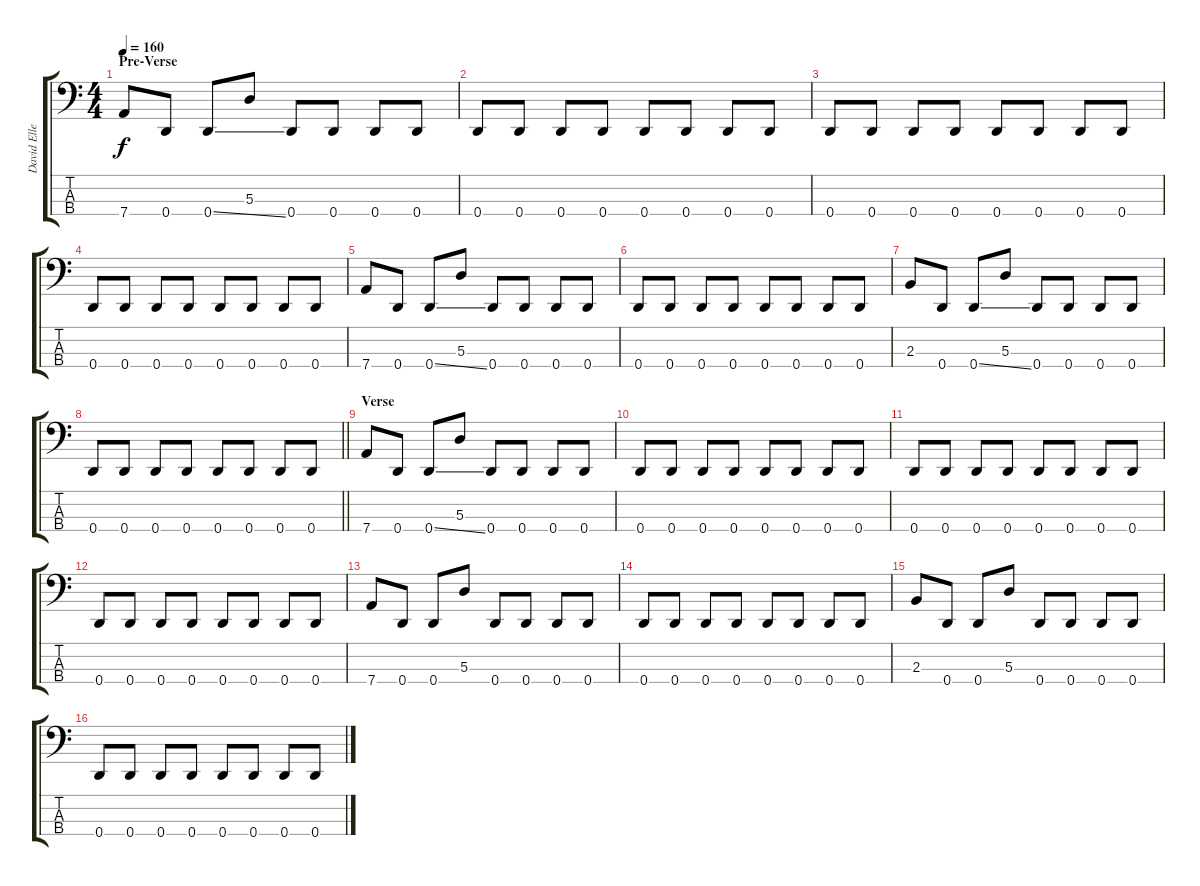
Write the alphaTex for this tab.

\track ("David Ellefson" "David Elle") {instrument electricbasspick}
\staff {score tabs}
\tuning (G2 D2 A1 D1) {hide}
\ts (4 4)
\section ("" "Pre-Verse")
\tempo 160
\clef f4
\ks c
7.4.8{dy f} 0.4.8 0.4{ss}.8 5.3.8 0.4.8 0.4.8 0.4.8 0.4.8 |
0.4.8 0.4.8 0.4.8 0.4.8 0.4.8 0.4.8 0.4.8 0.4.8 |
0.4.8 0.4.8 0.4.8 0.4.8 0.4.8 0.4.8 0.4.8 0.4.8 |
0.4.8 0.4.8 0.4.8 0.4.8 0.4.8 0.4.8 0.4.8 0.4.8 |
7.4.8 0.4.8 0.4{ss}.8 5.3.8 0.4.8 0.4.8 0.4.8 0.4.8 |
0.4.8 0.4.8 0.4.8 0.4.8 0.4.8 0.4.8 0.4.8 0.4.8 |
2.3.8 0.4.8 0.4{ss}.8 5.3.8 0.4.8 0.4.8 0.4.8 0.4.8 |
\barLineRight lightlight
0.4.8 0.4.8 0.4.8 0.4.8 0.4.8 0.4.8 0.4.8 0.4.8 |
\section ("" "Verse")
7.4.8 0.4.8 0.4{ss}.8 5.3.8 0.4.8 0.4.8 0.4.8 0.4.8 |
0.4.8 0.4.8 0.4.8 0.4.8 0.4.8 0.4.8 0.4.8 0.4.8 |
0.4.8 0.4.8 0.4.8 0.4.8 0.4.8 0.4.8 0.4.8 0.4.8 |
0.4.8 0.4.8 0.4.8 0.4.8 0.4.8 0.4.8 0.4.8 0.4.8 |
7.4.8 0.4.8 0.4.8 5.3.8 0.4.8 0.4.8 0.4.8 0.4.8 |
0.4.8 0.4.8 0.4.8 0.4.8 0.4.8 0.4.8 0.4.8 0.4.8 |
2.3.8 0.4.8 0.4.8 5.3.8 0.4.8 0.4.8 0.4.8 0.4.8 |
0.4.8 0.4.8 0.4.8 0.4.8 0.4.8 0.4.8 0.4.8 0.4.8
